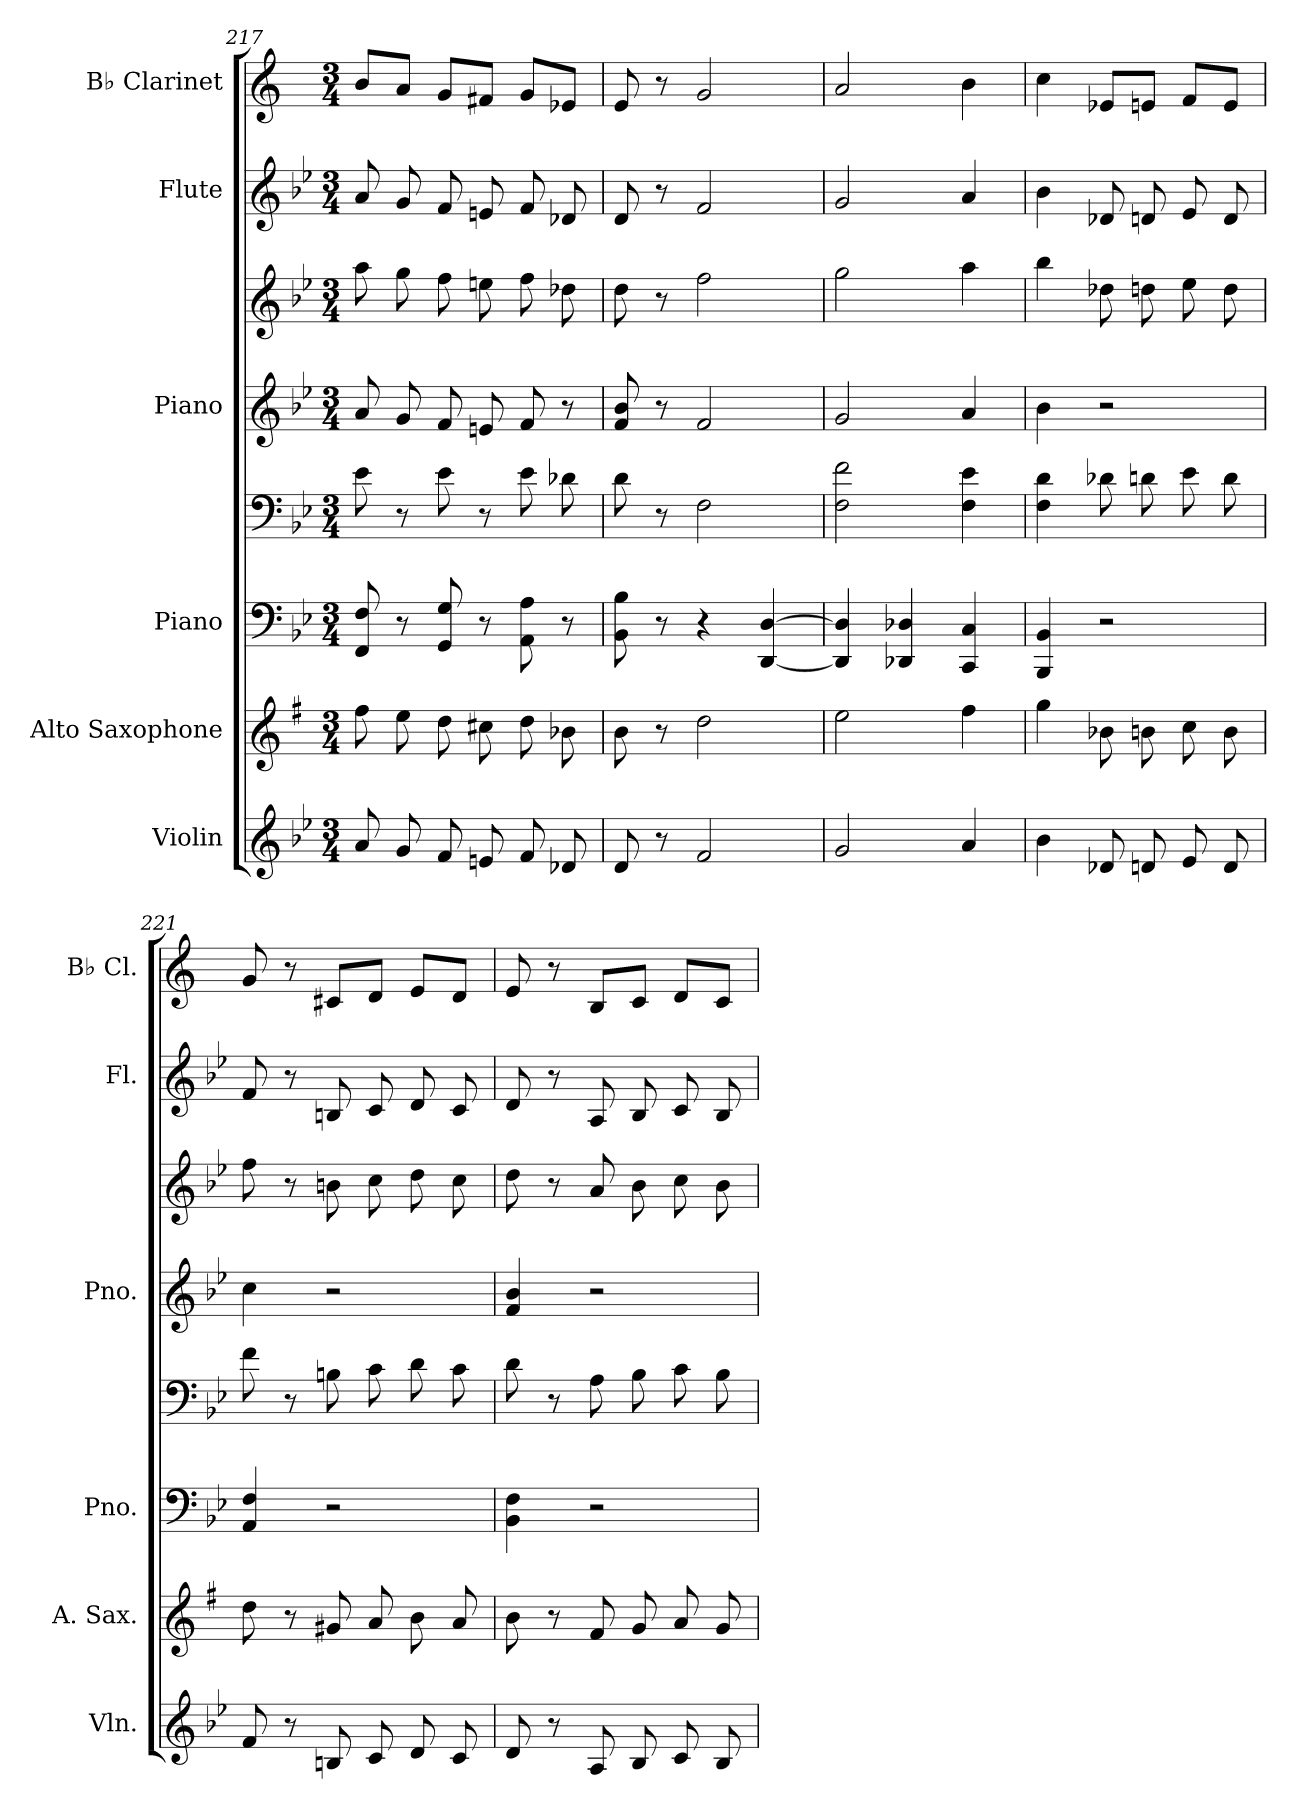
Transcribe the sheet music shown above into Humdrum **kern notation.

**kern	**kern	**kern	**kern	**kern	**kern	**kern	**kern
*part6	*part5	*part4	*part4	*part3	*part3	*part2	*part1
*staff8	*staff7	*staff6	*staff5	*staff4	*staff3	*staff2	*staff1
*I"Violin	*I"Alto Saxophone	*I"Piano	*	*I"Piano	*	*I"Flute	*I"B♭ Clarinet
*I'Vln.	*I'A. Sax.	*I'Pno.	*	*I'Pno.	*	*I'Fl.	*I'B♭ Cl.
*clefG2	*clefG2	*clefF4	*clefF4	*clefG2	*clefG2	*clefG2	*clefG2
*	*ITrd5c9	*	*	*	*	*	*ITrd1c2
*k[b-e-]	*k[b-e-]	*k[b-e-]	*k[b-e-]	*k[b-e-]	*k[b-e-]	*k[b-e-]	*k[b-e-]
*M3/4	*M3/4	*M3/4	*M3/4	*M3/4	*M3/4	*M3/4	*M3/4
=217	=217	=217	=217	=217	=217	=217	=217
8a/	8a\	8FF/ 8F/	8e-\	8a/	8aa\	8a/	8a/L
8g/	8g\	8r	8r	8g/	8gg\	8g/	8g/J
8f/	8f\	8GG/ 8G/	8e-\	8f/	8ff\	8f/	8f/L
8en/	8en\	8r	8r	8en/	8een\	8en/	8en/J
8f/	8f\	8AA\ 8A\	8e-\	8f/	8ff\	8f/	8f/L
8d-X/	8d-X\	8r	8d-X\	8r	8dd-X\	8d-X/	8d-X/J
!!LO:PB:g=z
=218	=218	=218	=218	=218	=218	=218	=218
8d/	8d\	8BB-\ 8B-\	8d\	8f/ 8b-/	8dd\	8d/	8d/
8r	8r	8r	8r	8r	8r	8r	8r
2f/	2f\	4r	2F\	2f/	2ff\	2f/	2f/
.	.	[4DD/ [4D/	.	.	.	.	.
=219	=219	=219	=219	=219	=219	=219	=219
2g/	2g\	4DD/] 4D/]	2F\ 2f\	2g/	2gg\	2g/	2g/
.	.	4DD-X/ 4D-X/	.	.	.	.	.
4a/	4a\	4CC/ 4C/	4F\ 4e-\	4a/	4aa\	4a/	4a\
=220	=220	=220	=220	=220	=220	=220	=220
4b-\	4b-\	4BBB-/ 4BB-/	4F\ 4d\	4b-\	4bb-\	4b-\	4b-\
8d-X/	8d-X\	2r	8d-X\	2r	8dd-X\	8d-X/	8d-X/L
8dn/	8dn\	.	8dn\	.	8ddn\	8dn/	8dn/J
8e-/	8e-\	.	8e-\	.	8ee-\	8e-/	8e-/L
8d/	8d\	.	8d\	.	8dd\	8d/	8d/J
=221	=221	=221	=221	=221	=221	=221	=221
8f/	8f\	4AA/ 4F/	8f\	4cc\	8ff\	8f/	8f/
8r	8r	.	8r	.	8r	8r	8r
8Bn/	8Bn/	2r	8Bn\	2r	8bn\	8Bn/	8Bn/L
8c/	8c/	.	8c\	.	8cc\	8c/	8c/J
8d/	8d\	.	8d\	.	8dd\	8d/	8d/L
8c/	8c/	.	8c\	.	8cc\	8c/	8c/J
=222	=222	=222	=222	=222	=222	=222	=222
8d/	8d\	4BB-\ 4F\	8d\	4f/ 4b-/	8dd\	8d/	8d/
8r	8r	.	8r	.	8r	8r	8r
8A/	8A/	2r	8A\	2r	8a/	8A/	8A/L
8B-/	8B-/	.	8B-\	.	8b-\	8B-/	8B-/J
8c/	8c/	.	8c\	.	8cc\	8c/	8c/L
8B-/	8B-/	.	8B-\	.	8b-\	8B-/	8B-/J
=	=	=	=	=	=	=	=
*-	*-	*-	*-	*-	*-	*-	*-
